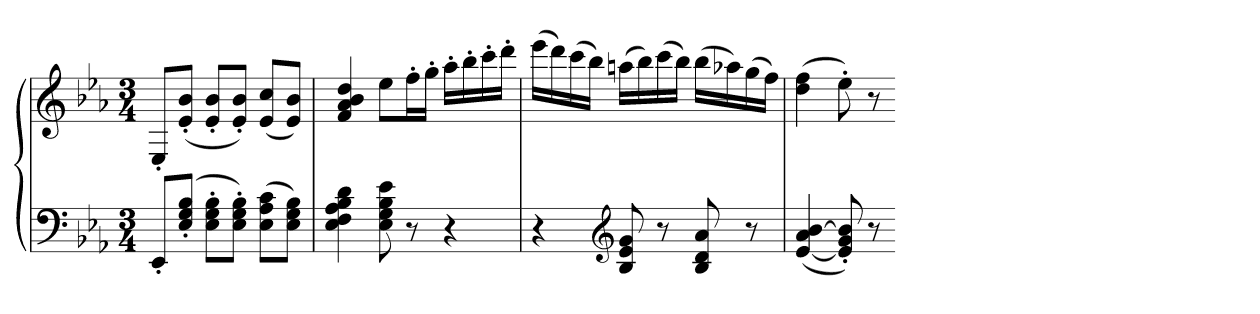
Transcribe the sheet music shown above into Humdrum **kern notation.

**kern	**kern
*part1	*part1
*staff2	*staff1
*clefF4	*clefG2
*k[b-e-a-]	*k[b-e-a-]
*E-:	*E-:
*M3/4	*M3/4
=	=
8EE-'L	8E-'L
(8E-' 8G' 8B-'J	(8e-' 8b-'J
8E-' 8G' 8B-'L	8e-' 8b-'L
8E-' 8G' 8B-'J)	8e-' 8b-'J)
(8E- 8A- 8cL	(8e- 8ccL
8E- 8G 8B-J)	8e- 8b-J)
=94	=94
4E- 4F 4A- 4B- 4d	4f 4a- 4b- 4dd
8E- 8G 8B- 8e-	8ee-L
8r	16ff'L
.	16gg'JJ
4r	16aa-'LL
.	16bb-'
.	16ccc'
.	16ddd'JJ
=95	=95
4r	(16eee-LL
.	16ddd)
.	(16ccc
.	16bb-JJ)
*clefG2	*
8B- 8e- 8g	(16aanLL
.	16bb-)
8r	(16ccc
.	16bb-JJ)
8B- 8d 8a-	(16bb-LL
.	16aa-X)
8r	(16gg
.	16ffJJ)
=96	=96
([4e- 4a- [4b-	(4dd 4ff
8e-]' 8g' 8b-]')	8ee-')
8r	8r
=-	=-
*-	*-
